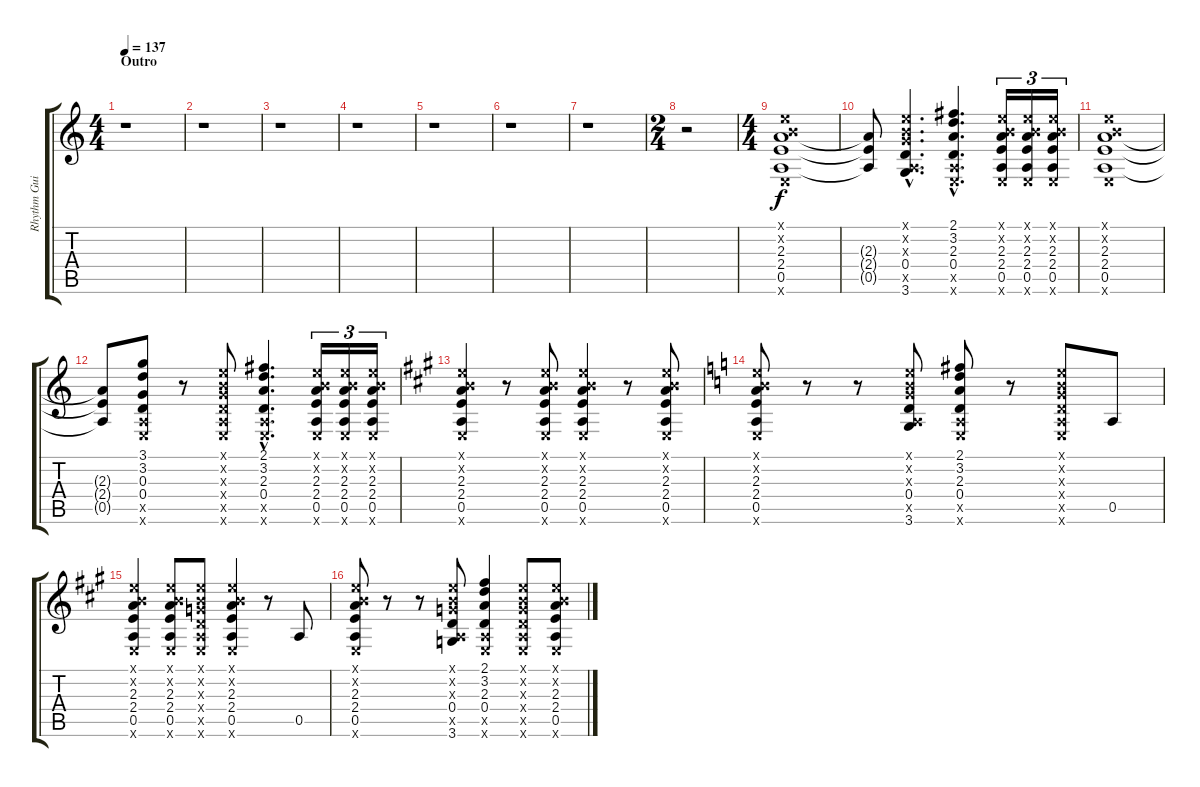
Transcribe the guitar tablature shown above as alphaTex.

\track ("Rhythm Guitar" "Rhythm Gui") {instrument acousticguitarsteel}
\staff {score tabs}
\tuning (E4 B3 G3 D3 A2 E2) {hide}
\ts (4 4)
\section ("" "Outro")
\tempo 137
\clef g2
\ks c
r.1{dy f} |
r.1 |
r.1 |
r.1 |
r.1 |
r.1 |
r.1 |
\ts (2 4)
r.2 |
\ts (4 4)
(0.1{x} 0.2{x} 2.3 2.4 0.5 0.6{x}).1 |
(2.3{t} 2.4{t} 0.5{t}).8 (0.1{hac x} 0.2{hac x} 0.3{hac x} 0.4{hac} 0.5{hac x} 3.6{hac}).4{d} (2.1{hac} 3.2{hac} 2.3{hac} 0.4{hac} 0.5{hac x} 0.6{hac x}).4{d} (0.1{x} 0.2{x} 2.3 2.4 0.5 0.6{x}).16{tu (3 2)} (0.1{x} 0.2{x} 2.3 2.4 0.5 0.6{x}).16{tu (3 2)} (0.1{x} 0.2{x} 2.3 2.4 0.5 0.6{x}).16{tu (3 2)} |
(0.1{x} 0.2{x} 2.3 2.4 0.5 0.6{x}).1 |
(2.3{t} 2.4{t} 0.5{t}).8 (3.1 3.2 0.3 0.4 0.5{x} 0.6{x}).8 r.8 (0.1{x} 0.2{x} 0.3{x} 0.4{x} 0.5{x} 0.6{x}).8 (2.1{hac} 3.2{hac} 2.3{hac} 0.4{hac} 0.5{hac x} 0.6{hac x}).4{d} (0.1{x} 0.2{x} 2.3 2.4 0.5 0.6{x}).16{tu (3 2)} (0.1{x} 0.2{x} 2.3 2.4 0.5 0.6{x}).16{tu (3 2)} (0.1{x} 0.2{x} 2.3 2.4 0.5 0.6{x}).16{tu (3 2)} |
\ks a
(0.1{x} 0.2{x} 2.3 2.4 0.5 0.6{x}).4 r.8 (0.1{x} 0.2{x} 2.3 2.4 0.5 0.6{x}).8 (0.1{x} 0.2{x} 2.3 2.4 0.5 0.6{x}).4 r.8 (0.1{x} 0.2{x} 2.3 2.4 0.5 0.6{x}).8 |
\ks c
(0.1{x} 0.2{x} 2.3 2.4 0.5 0.6{x}).8 r.8 r.8 (0.1{x} 0.2{x} 0.3{x} 0.4 0.5{x} 3.6).8 (2.1 3.2 2.3 0.4 0.5{x} 0.6{x}).8 r.8 (0.1{x} 0.2{x} 0.3{x} 0.4{x} 0.5{x} 0.6{x}).8 0.5.8 |
\ks a
(0.1{x} 0.2{x} 2.3 2.4 0.5 0.6{x}).4 (0.1{x} 0.2{x} 2.3 2.4 0.5 0.6{x}).8 (0.1{x} 0.2{x} 0.3{x} 0.4{x} 0.5{x} 0.6{x}).8 (0.1{x} 0.2{x} 2.3 2.4 0.5 0.6{x}).4 r.8 0.5.8 |
(0.1{x} 0.2{x} 2.3 2.4 0.5 0.6{x}).8 r.8 r.8 (0.1{x} 0.2{x} 0.3{x} 0.4 0.5{x} 3.6).8 (2.1 3.2 2.3 0.4 0.5{x} 0.6{x}).4 (0.1{x} 0.2{x} 0.3{x} 0.4{x} 0.5{x} 0.6{x}).8 (0.1{x} 0.2{x} 2.3 2.4 0.5 0.6{x}).8
